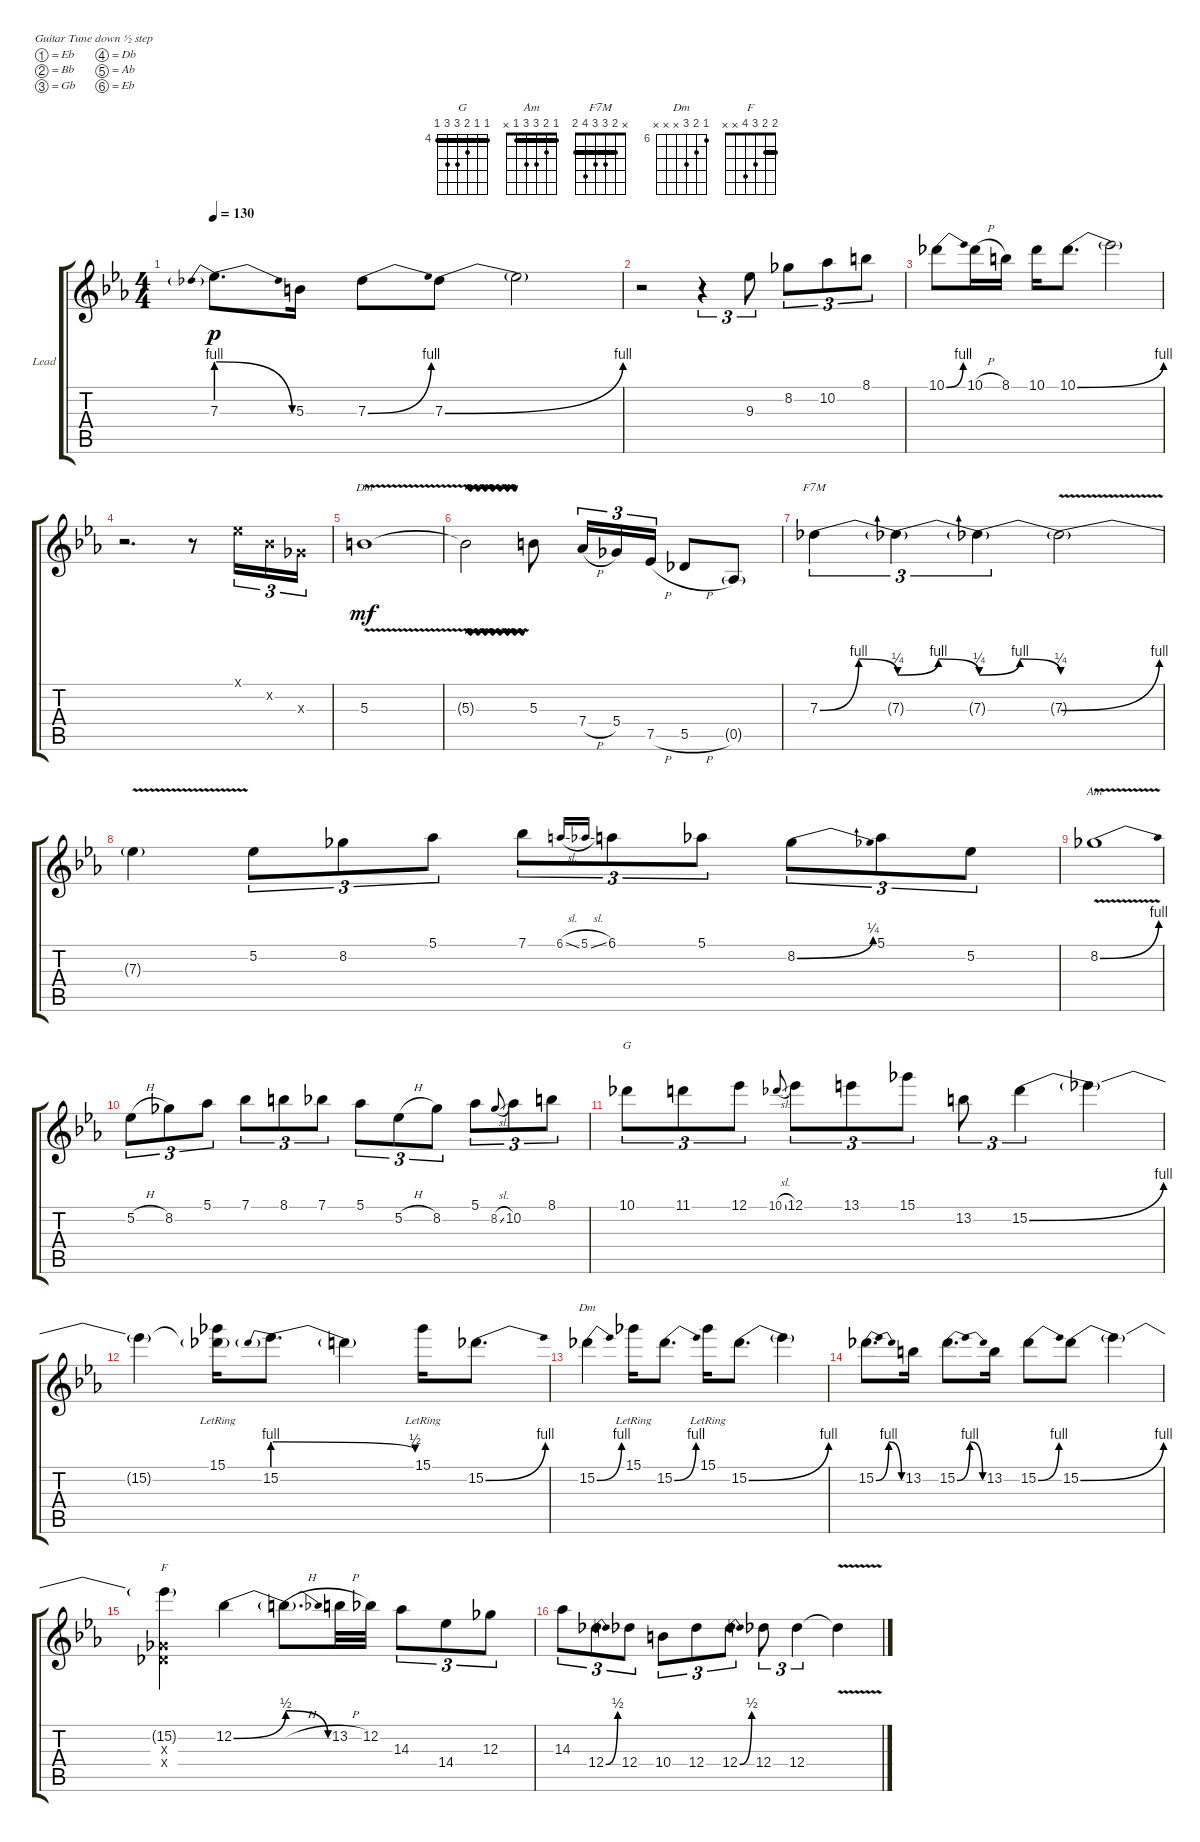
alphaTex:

\defaultSystemsLayout 4
\bracketExtendMode groupsimilarinstruments
\firstSystemTrackNameOrientation horizontal
\otherSystemsTrackNameOrientation horizontal
\track ("Lead" "Lead") {multiBarRest instrument overdrivenguitar}
\staff {score tabs}
\tuning (Eb4 Bb3 Gb3 Db3 Ab2 Eb2)
\chord ("G" 4 4 5 6 6 4) {firstfret 4 barre (4 4)}
\chord ("Am" 1 2 3 3 1 x) {barre 1}
\chord ("F7M" x 2 3 3 4 2) {barre 2}
\chord ("Dm" 6 7 8 x x x) {firstfret 6}
\chord ("F" 2 2 3 4 x x) {barre 2}
\ts (4 4)
\tempo 130
\clef g2
\ks cminor
7.3{be (prebendrelease 0 4 31.2 0)}.8{d dy p} 5.3.16 7.3{be (bend 0 0 15 4)}.8 7.3{be (bend 27 0 59.4 4)}.8 7.3{t}.2 |
r.2 r.4{tu (3 2)} 9.3.8{tu (3 2)} 8.2.8{tu (3 2)} 10.2.8{tu (3 2)} 8.1.8{tu (3 2)} |
10.1{be (bend 0 0 28.2 4)}.8 10.1{h}.16 8.1.16 10.1.16 10.1{be (bend 26.4 0 59.4 4)}.8{d} 10.1{t}.2 |
r.2{d} r.8 0.1{x}.16{tu (3 2)} 0.2{x}.16{tu (3 2)} 0.3{x}.16{tu (3 2)} |
5.3{v}.1{ch "Dm" dy mf} |
5.3{vw t}.2 5.3.8 7.4{h}.16{tu (3 2)} 5.4.16{tu (3 2)} 7.5{h}.16{tu (3 2)} 5.5{h}.8 0.5{g}.8 |
7.3{be (bendrelease 0 0 10.2 4 20.4 4 34.8 1)}.4{tu (3 2) ch "F7M"} 7.3{be (bendrelease 0 1 10.2 4 20.4 4 32.4 1) t}.4{tu (3 2)} 7.3{be (bendrelease 0 1 10.2 4 20.4 4 37.199999999999996 1) t}.4{tu (3 2)} 7.3{be (bend 0 0 15 4) v t}.2 |
7.3{v t}.4 5.2.8{tu (3 2)} 8.2.8{tu (3 2)} 5.1.8{tu (3 2)} 7.1.8{tu (3 2)} 6.1{sl}.16{tu (3 2) gr onbeat} 5.1{sl}.16{tu (3 2) gr onbeat} 6.1.8{tu (3 2)} 5.1.8{tu (3 2)} 8.2{be (bend 0 0 33 1)}.8{tu (3 2)} 5.1.8{tu (3 2)} 5.2.8{tu (3 2)} |
8.2{be (bend 0 0 10.799999999999999 4) v}.1{ch "Am"} |
5.2{h}.8{tu (3 2)} 8.2.8{tu (3 2)} 5.1.8{tu (3 2)} 7.1.8{tu (3 2)} 8.1.8{tu (3 2)} 7.1.8{tu (3 2)} 5.1.8{tu (3 2)} 5.2{h}.8{tu (3 2)} 8.2.8{tu (3 2)} 5.1.8{tu (3 2)} 8.2{sl}.8{tu (3 2) gr onbeat} 10.2.8{tu (3 2)} 8.1.8{tu (3 2)} |
10.1.8{tu (3 2) ch "G"} 11.1.8{tu (3 2)} 12.1.8{tu (3 2)} 10.1{sl}.8{tu (3 2) gr onbeat} 12.1.8{tu (3 2)} 13.1.8{tu (3 2)} 15.1.8{tu (3 2)} 13.2.8{tu (3 2)} 15.2{be (bend 0.6 0 19.8 4)}.4{tu (3 2)} 15.2{t}.4 |
15.2{t}.4 (15.1{lr} 15.2{t}).16 15.2{be (prebendrelease 0 4 59.4 2)}.8{d} 15.2{t}.4 15.1{lr}.16 15.2{be (bend 0 0 46.8 4)}.8{d} |
15.2{be (bend 0 0 15 4)}.4{ch "Dm"} 15.1{lr}.16 15.2{be (bend 0 0 49.199999999999996 4)}.8{d} 15.1{lr}.16 15.2{be (bend 0 0 49.199999999999996 4)}.8{d} 15.2{t}.4 |
15.2{be (bendrelease 0 0 10.2 4 20.4 4 30 0)}.8{d} 13.2.16 15.2{be (bendrelease 0 0 10.2 4 20.4 4 30 0)}.8{d} 13.2.16 15.2{be (bend 0 0 15 4)}.8 15.2{be (bend 18 0 48.6 4)}.8 15.2{t}.4 |
(0.3{x} 0.4{x} 15.2{t}).4{ch "F"} 12.2{be (bend 0 0 31.2 2)}.4 12.2{be (release 0 2 15 0) h t}.8{d} 13.2{h}.32 12.2.32 14.3.8{tu (3 2)} 14.4.8{tu (3 2)} 12.3.8{tu (3 2)} |
14.3.8{tu (3 2)} 12.4{be (bend 0 0 15.6 2)}.8{tu (3 2)} 12.4.8{tu (3 2)} 10.4.8{tu (3 2)} 12.4.8{tu (3 2)} 12.4{be (bend 0 0 15.6 2)}.8{tu (3 2)} 12.4.8{tu (3 2)} 12.4.4{tu (3 2)} 12.4{v t}.4
